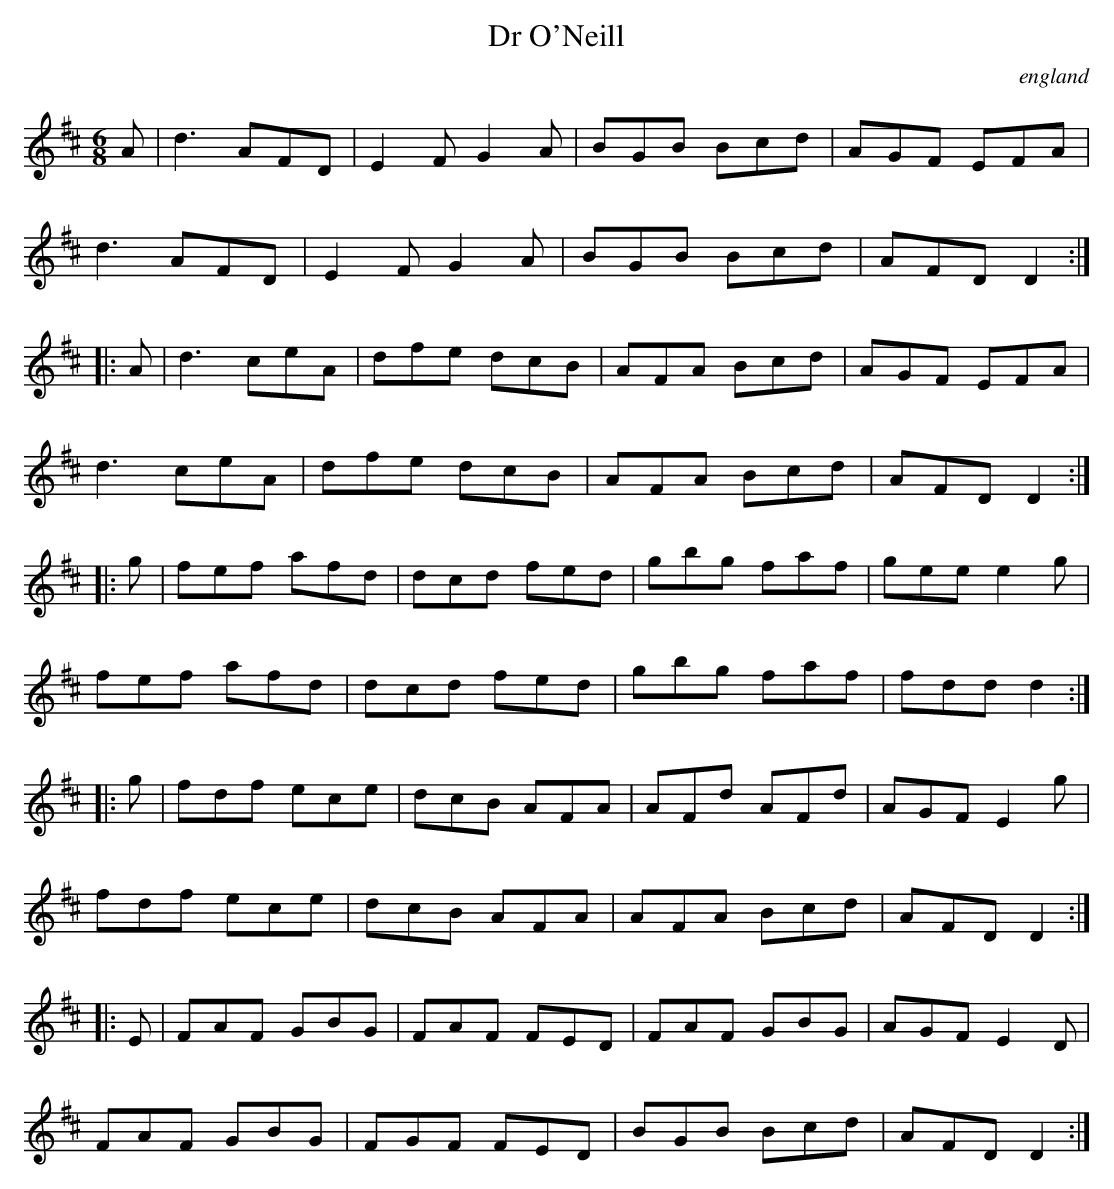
X:1
T:Dr O'Neill
O:england
M:6/8
L:1/8
K:D
A|d3 AFD|E2F G2A|BGB Bcd|AGF EFA|
d3 AFD|E2F G2A|BGB Bcd|AFD D2:|
|:A|d3 ceA|dfe dcB|AFA Bcd|AGF EFA|
d3 ceA|dfe dcB|AFA Bcd|AFD D2:|
|:g|fef afd|dcd fed|gbg faf|gee e2g|
fef afd|dcd fed|gbg faf|fdd d2:|
|:g|fdf ece|dcB AFA|AFd AFd|AGF E2g|
fdf ece|dcB AFA|AFA Bcd|AFD D2:|
|:E|FAF GBG|FAF FED|FAF GBG|AGF E2D|
FAF GBG|FGF FED|BGB Bcd|AFD D2:|
